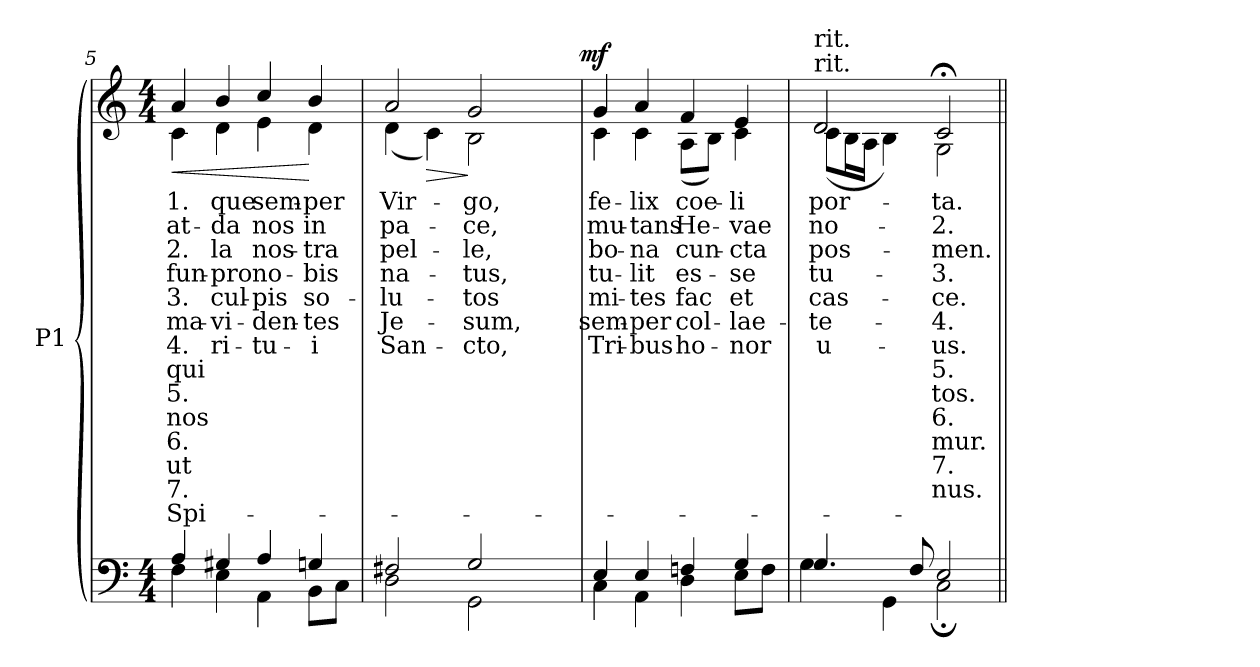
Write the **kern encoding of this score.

**kern	**kern	**text	**text	**text	**text	**text	**text	**text	**text	**text	**text	**text	**text	**text	**text	**dynam
*part1	*part1	*part1	*part1	*part1	*part1	*part1	*part1	*part1	*part1	*part1	*part1	*part1	*part1	*part1	*part1	*part1
*staff2	*staff1	*staff1	*staff1	*staff1	*staff1	*staff1	*staff1	*staff1	*staff1	*staff1	*staff1	*staff1	*staff1	*staff1	*staff1	*staff1/2
*I"P1	*	*	*	*	*	*	*	*	*	*	*	*	*	*	*	*
!!LO:LB:g=z
*clefF4	*clefG2	*	*	*	*	*	*	*	*	*	*	*	*	*	*	*
*k[]	*k[]	*	*	*	*	*	*	*	*	*	*	*	*	*	*	*
*C:	*C:	*	*	*	*	*	*	*	*	*	*	*	*	*	*	*
*M4/4	*M4/4	*	*	*	*	*	*	*	*	*	*	*	*	*	*	*
=5	=5	=5	=5	=5	=5	=5	=5	=5	=5	=5	=5	=5	=5	=5	=5	=5
*^	*	*	*	*	*	*	*	*	*	*	*	*	*	*	*	*
!	!	!	!LO:LY:b:color=#000000	!LO:LY:b:color=#000000	!LO:LY:b:color=#000000	!LO:LY:b:color=#000000	!LO:LY:b:color=#000000	!LO:LY:b:color=#000000	!LO:LY:b:color=#000000	!LO:LY:b:color=#000000	!LO:LY:b:color=#000000	!LO:LY:b:color=#000000	!LO:LY:b:color=#000000	!LO:LY:b:color=#000000	!LO:LY:b:color=#000000	!LO:LY:b:color=#000000	!LO:HP:b
*	*	*^	*	*	*	*	*	*	*	*	*	*	*	*	*	*	*
4Ai/	4Fi\	4ai/	4ci\	1.	at-	2.	fun-	3.	ma-	4.	qui	5.	nos	6.	ut	7.	Spi-	<
!	!	!	!	!LO:LY:b:color=#000000	!LO:LY:b:color=#000000	!LO:LY:b:color=#000000	!LO:LY:b:color=#000000	!LO:LY:b:color=#000000	!LO:LY:b:color=#000000	!LO:LY:b:color=#000000	!	!	!	!	!	!	!	!
4G#Xi/	4Ei\	4bi/	4di\	-que	-da	-la	pro	cul-	-vi-	-ri-	.	.	.	.	.	.	.	.
!	!	!	!	!LO:LY:b:color=#000000	!LO:LY:b:color=#000000	!LO:LY:b:color=#000000	!LO:LY:b:color=#000000	!LO:LY:b:color=#000000	!LO:LY:b:color=#000000	!LO:LY:b:color=#000000	!	!	!	!	!	!	!	!
4Ai/	4AAi\	4cci/	4ei\	sem-	nos	nos-	no-	-pis	-den-	-tu-	.	.	.	.	.	.	.	.
!	!	!	!	!LO:LY:b:color=#000000	!LO:LY:b:color=#000000	!LO:LY:b:color=#000000	!LO:LY:b:color=#000000	!LO:LY:b:color=#000000	!LO:LY:b:color=#000000	!LO:LY:b:color=#000000	!	!	!	!	!	!	!	!
4Gni/	8BBi\L	4bi/	4di\	-per	in	-tra	-bis	so-	-tes	i	.	.	.	.	.	.	.	[
.	8Ci\J	.	.	.	.	.	.	.	.	.	.	.	.	.	.	.	.	.
*	*	*v	*v	*	*	*	*	*	*	*	*	*	*	*	*	*	*	*
=6	=6	=6	=6	=6	=6	=6	=6	=6	=6	=6	=6	=6	=6	=6	=6	=6	=6
!	!	!	!LO:LY:b:color=#000000	!LO:LY:b:color=#000000	!LO:LY:b:color=#000000	!LO:LY:b:color=#000000	!LO:LY:b:color=#000000	!LO:LY:b:color=#000000	!LO:LY:b:color=#000000	!	!	!	!	!	!	!	!
*	*	*^	*	*	*	*	*	*	*	*	*	*	*	*	*	*	*
*	*	*	*^	*	*	*	*	*	*	*	*	*	*	*	*	*	*	*
2F#Xi/	2Di\	2ai/	(4di\	2ryy	Vir-	pa-	pel-	na-	-lu-	-Je-	San-	.	.	.	.	.	.	.	.
!	!	!	!	!	!	!	!	!	!	!	!	!	!	!	!	!	!	!	!LO:HP:b
.	.	.	4ci\)	.	.	.	.	.	.	.	.	.	.	.	.	.	.	.	>
!	!	!	!	!	!LO:LY:b:color=#000000	!LO:LY:b:color=#000000	!LO:LY:b:color=#000000	!LO:LY:b:color=#000000	!LO:LY:b:color=#000000	!LO:LY:b:color=#000000	!LO:LY:b:color=#000000	!	!	!	!	!	!	!	!
2Gi/	2GGi\	2gi/	2Bi\	4ryy	-go,	-ce,	-le,	-tus,	-tos	-sum,	cto,	.	.	.	.	.	.	.	]
.	.	.	.	8ryy	.	.	.	.	.	.	.	.	.	.	.	.	.	.	.
.	.	.	.	16ryy	.	.	.	.	.	.	.	.	.	.	.	.	.	.	.
.	.	.	.	32ryy	.	.	.	.	.	.	.	.	.	.	.	.	.	.	.
.	.	.	.	64ryy	.	.	.	.	.	.	.	.	.	.	.	.	.	.	.
.	.	.	.	128...ryy	.	.	.	.	.	.	.	.	.	.	.	.	.	.	.
.	.	.	.	1024ryy	.	.	.	.	.	.	.	.	.	.	.	.	.	.	mf
*	*	*v	*v	*v	*	*	*	*	*	*	*	*	*	*	*	*	*	*	*
=7	=7	=7	=7	=7	=7	=7	=7	=7	=7	=7	=7	=7	=7	=7	=7	=7	=7
*	*	*^	*	*	*	*	*	*	*	*	*	*	*	*	*	*	*
*	*	*	*^	*	*	*	*	*	*	*	*	*	*	*	*	*	*	*
!	!	!	!	!	!LO:LY:b:color=#000000	!LO:LY:b:color=#000000	!LO:LY:b:color=#000000	!LO:LY:b:color=#000000	!LO:LY:b:color=#000000	!LO:LY:b:color=#000000	!LO:LY:b:color=#000000	!	!	!	!	!	!	!	!
*	*	*	*v	*v	*	*	*	*	*	*	*	*	*	*	*	*	*	*	*
4Ei/	4Ci\	4gi/	4ci\	fe-	mu-	bo-	tu-	mi-	-sem-	Tri-	.	.	.	.	.	.	.	.
!	!	!	!	!LO:LY:b:color=#000000	!LO:LY:b:color=#000000	!LO:LY:b:color=#000000	!LO:LY:b:color=#000000	!LO:LY:b:color=#000000	!LO:LY:b:color=#000000	!LO:LY:b:color=#000000	!	!	!	!	!	!	!	!
4Ei/	4AAi\	4ai/	4ci\	-lix	-tans	-na	-lit	-tes	-per	bus	.	.	.	.	.	.	.	.
!	!	!	!	!LO:LY:b:color=#000000	!LO:LY:b:color=#000000	!LO:LY:b:color=#000000	!LO:LY:b:color=#000000	!LO:LY:b:color=#000000	!LO:LY:b:color=#000000	!LO:LY:b:color=#000000	!	!	!	!	!	!	!	!
4Fni/	4Di\	4fi/	(8Ai\L	coe-	He-	cun-	es-	fac	col-	-ho-	.	.	.	.	.	.	.	.
.	.	.	8Bi\J)	.	.	.	.	.	.	.	.	.	.	.	.	.	.	.
!	!	!	!	!LO:LY:b:color=#000000	!LO:LY:b:color=#000000	!LO:LY:b:color=#000000	!LO:LY:b:color=#000000	!LO:LY:b:color=#000000	!LO:LY:b:color=#000000	!LO:LY:b:color=#000000	!	!	!	!	!	!	!	!
4Gi/	8Ei\L	4ei/	4ci\	-li	-vae	-cta	-se	et	lae-	-nor	.	.	.	.	.	.	.	.
.	8Fi\J	.	.	.	.	.	.	.	.	.	.	.	.	.	.	.	.	.
=8	=8	=8	=8	=8	=8	=8	=8	=8	=8	=8	=8	=8	=8	=8	=8	=8	=8	=8
!	!	!LO:TX:t=rit.	!	!	!	!	!	!	!	!	!	!	!	!	!	!	!	!
!	!	!LO:TX:t=rit.	!	!	!	!	!	!	!	!	!	!	!	!	!	!	!	!
!	!	!	!	!LO:LY:b:color=#000000	!LO:LY:b:color=#000000	!LO:LY:b:color=#000000	!LO:LY:b:color=#000000	!LO:LY:b:color=#000000	!LO:LY:b:color=#000000	!LO:LY:b:color=#000000	!	!	!	!	!	!	!	!
4.Gi/	4Gi\	2di/	(8ci\L	por-	no-	pos-	tu-	cas-	-te-	-u-	.	.	.	.	.	.	.	.
.	.	.	16Bi\L	.	.	.	.	.	.	.	.	.	.	.	.	.	.	.
.	.	.	16Ai\JJ	.	.	.	.	.	.	.	.	.	.	.	.	.	.	.
.	4GGi\	.	4Bi\)	.	.	.	.	.	.	.	.	.	.	.	.	.	.	.
8Fi/	.	.	.	.	.	.	.	.	.	.	.	.	.	.	.	.	.	.
!	!	!	!	!LO:LY:b:color=#000000	!LO:LY:b:color=#000000	!LO:LY:b:color=#000000	!LO:LY:b:color=#000000	!LO:LY:b:color=#000000	!LO:LY:b:color=#000000	!LO:LY:b:color=#000000	!LO:LY:b:color=#000000	!LO:LY:b:color=#000000	!LO:LY:b:color=#000000	!LO:LY:b:color=#000000	!LO:LY:b:color=#000000	!LO:LY:b:color=#000000	!	!
2Ei/	2C;i\	2c;i/	2Gi\	-ta.	2.	-men.	3.	-ce.	4.	-us.	5.	-tos.	6.	-mur.	7.	nus.	.	.
*v	*v	*	*	*	*	*	*	*	*	*	*	*	*	*	*	*	*	*
*	*v	*v	*	*	*	*	*	*	*	*	*	*	*	*	*	*	*
=||	=||	=||	=||	=||	=||	=||	=||	=||	=||	=||	=||	=||	=||	=||	=||	=||
*-	*-	*-	*-	*-	*-	*-	*-	*-	*-	*-	*-	*-	*-	*-	*-	*-
